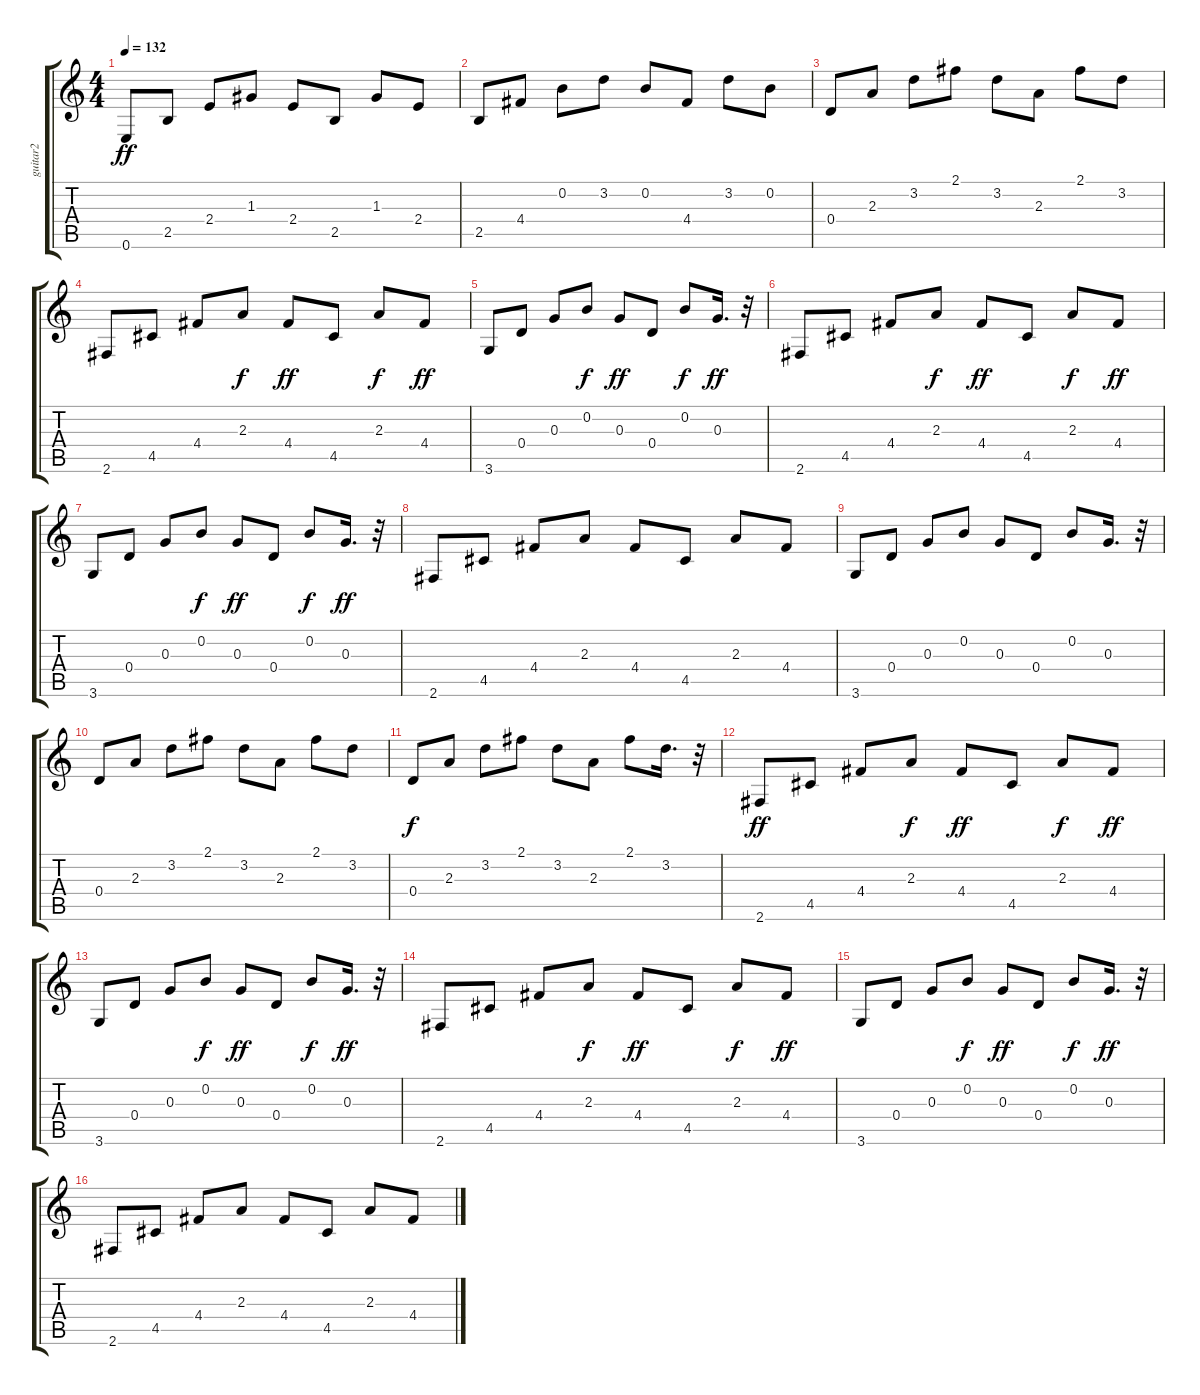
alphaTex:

\track ("guitar2" "guitar2") {instrument electricguitarclean}
\staff {score tabs}
\tuning (E4 B3 G3 D3 A2 E2) {hide}
\ts (4 4)
\tempo 132
\clef g2
\ks c
0.6.8{dy ff} 2.5.8 2.4.8 1.3.8 2.4.8 2.5.8 1.3.8 2.4.8 |
2.5.8 4.4.8 0.2.8 3.2.8 0.2.8 4.4.8 3.2.8 0.2.8 |
0.4.8 2.3.8 3.2.8 2.1.8 3.2.8 2.3.8 2.1.8 3.2.8 |
2.6.8 4.5.8 4.4.8 2.3.8{dy f} 4.4.8{dy ff} 4.5.8 2.3.8{dy f} 4.4.8{dy ff} |
3.6.8 0.4.8 0.3.8 0.2.8{dy f} 0.3.8{dy ff} 0.4.8 0.2.8{dy f} 0.3.16{d dy ff} r.32 |
2.6.8 4.5.8 4.4.8 2.3.8{dy f} 4.4.8{dy ff} 4.5.8 2.3.8{dy f} 4.4.8{dy ff} |
3.6.8 0.4.8 0.3.8 0.2.8{dy f} 0.3.8{dy ff} 0.4.8 0.2.8{dy f} 0.3.16{d dy ff} r.32 |
2.6.8 4.5.8 4.4.8 2.3.8 4.4.8 4.5.8 2.3.8 4.4.8 |
3.6.8 0.4.8 0.3.8 0.2.8 0.3.8 0.4.8 0.2.8 0.3.16{d} r.32 |
0.4.8 2.3.8 3.2.8 2.1.8 3.2.8 2.3.8 2.1.8 3.2.8 |
0.4.8{dy f} 2.3.8 3.2.8 2.1.8 3.2.8 2.3.8 2.1.8 3.2.16{d} r.32 |
2.6.8{dy ff} 4.5.8 4.4.8 2.3.8{dy f} 4.4.8{dy ff} 4.5.8 2.3.8{dy f} 4.4.8{dy ff} |
3.6.8 0.4.8 0.3.8 0.2.8{dy f} 0.3.8{dy ff} 0.4.8 0.2.8{dy f} 0.3.16{d dy ff} r.32 |
2.6.8 4.5.8 4.4.8 2.3.8{dy f} 4.4.8{dy ff} 4.5.8 2.3.8{dy f} 4.4.8{dy ff} |
3.6.8 0.4.8 0.3.8 0.2.8{dy f} 0.3.8{dy ff} 0.4.8 0.2.8{dy f} 0.3.16{d dy ff} r.32 |
2.6.8 4.5.8 4.4.8 2.3.8 4.4.8 4.5.8 2.3.8 4.4.8
